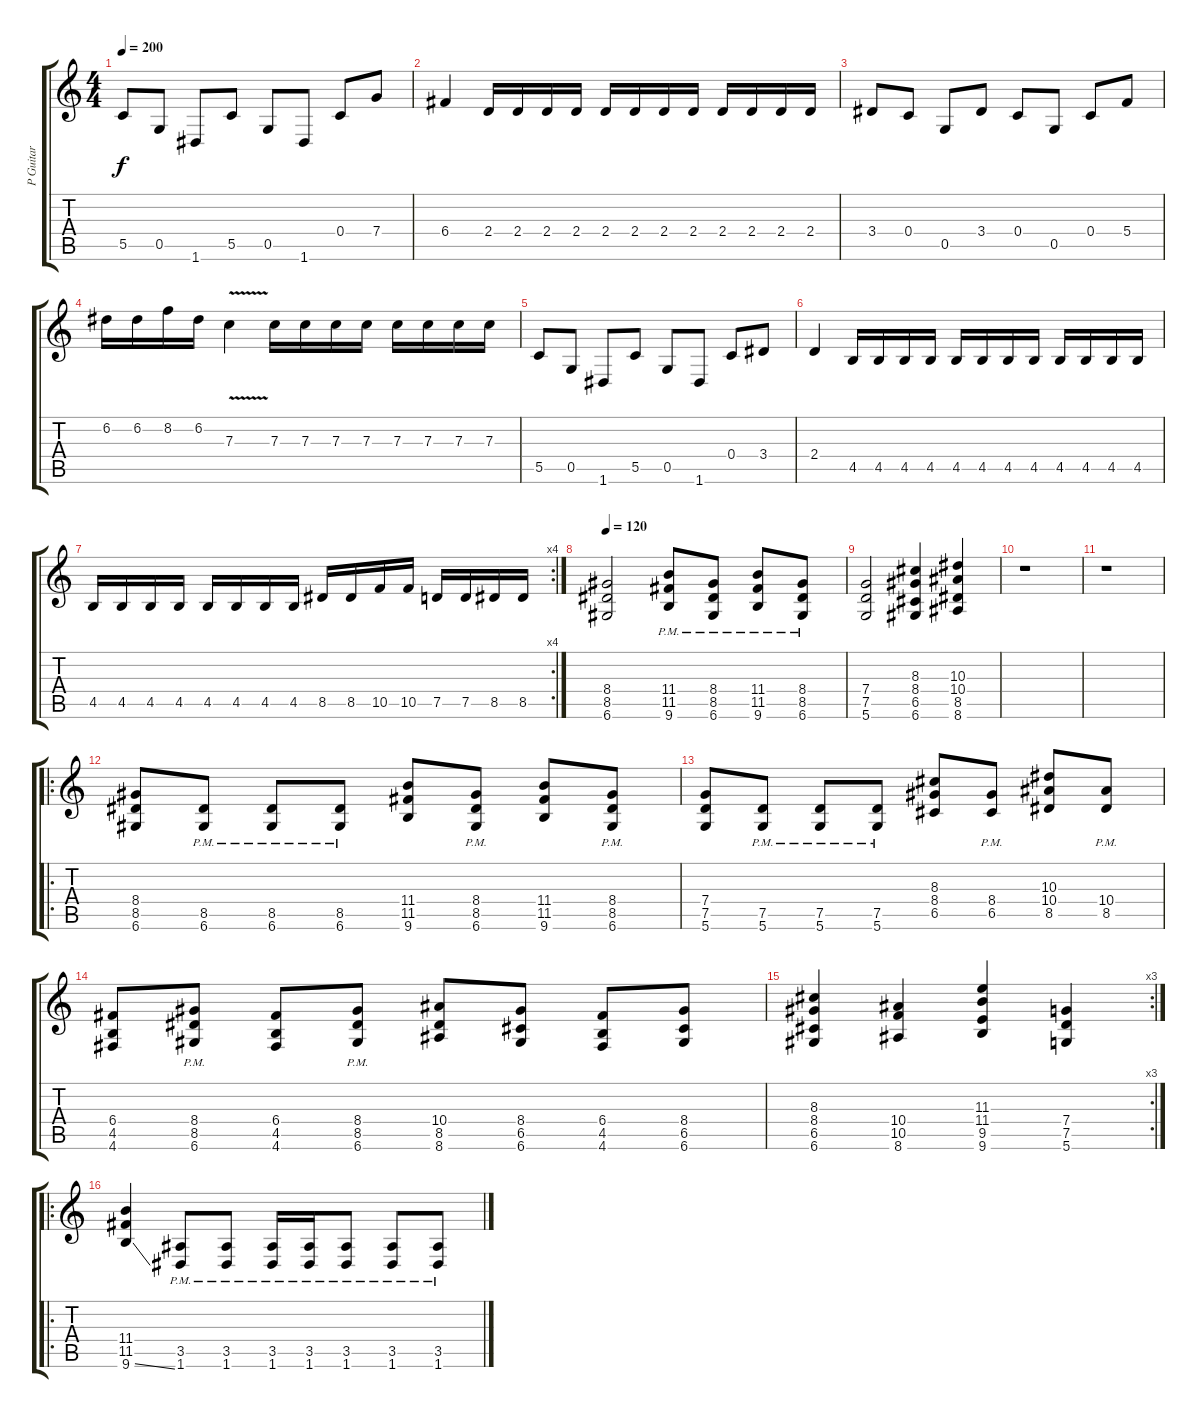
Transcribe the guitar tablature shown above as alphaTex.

\track ("P Guitar" "P Guitar") {instrument distortionguitar}
\staff {score tabs}
\tuning (D4 A3 F3 C3 G2 D2) {hide}
\ts (4 4)
\tempo 200
\clef g2
\ks c
5.5.8{dy f} 0.5.8 1.6.8 5.5.8 0.5.8 1.6.8 0.4.8 7.4.8 |
6.4.4 2.4.16 2.4.16 2.4.16 2.4.16 2.4.16 2.4.16 2.4.16 2.4.16 2.4.16 2.4.16 2.4.16 2.4.16 |
3.4.8 0.4.8 0.5.8 3.4.8 0.4.8 0.5.8 0.4.8 5.4.8 |
6.2.16 6.2.16 8.2.16 6.2.16 7.3{v}.4 7.3.16 7.3.16 7.3.16 7.3.16 7.3.16 7.3.16 7.3.16 7.3.16 |
5.5.8 0.5.8 1.6.8 5.5.8 0.5.8 1.6.8 0.4.8 3.4.8 |
2.4.4 4.5.16 4.5.16 4.5.16 4.5.16 4.5.16 4.5.16 4.5.16 4.5.16 4.5.16 4.5.16 4.5.16 4.5.16 |
\rc 4
4.5.16 4.5.16 4.5.16 4.5.16 4.5.16 4.5.16 4.5.16 4.5.16 8.5.16 8.5.16 10.5.16 10.5.16 7.5.16 7.5.16 8.5.16 8.5.16 |
\tempo 120
(8.4 8.5 6.6).2 (11.4{pm} 11.5{pm} 9.6{pm}).8 (8.4{pm} 8.5{pm} 6.6{pm}).8 (11.4{pm} 11.5{pm} 9.6{pm}).8 (8.4{pm} 8.5{pm} 6.6{pm}).8 |
(7.4 7.5 5.6).2 (8.3 8.4 6.5 6.6).4 (10.3 10.4 8.5 8.6).4 |
r.1 |
r.1 |
\ro
(8.4 8.5 6.6).8 (8.5{pm} 6.6{pm}).8 (8.5{pm} 6.6{pm}).8 (8.5{pm} 6.6{pm}).8 (11.4 11.5 9.6).8 (8.4{pm} 8.5{pm} 6.6{pm}).8 (11.4 11.5 9.6).8 (8.4{pm} 8.5{pm} 6.6{pm}).8 |
(7.4 7.5 5.6).8 (7.5{pm} 5.6{pm}).8 (7.5{pm} 5.6{pm}).8 (7.5{pm} 5.6{pm}).8 (8.3 8.4 6.5).8 (8.4{pm} 6.5{pm}).8 (10.3 10.4 8.5).8 (10.4{pm} 8.5{pm}).8 |
(6.4 4.5 4.6).8 (8.4{pm} 8.5{pm} 6.6{pm}).8 (6.4 4.5 4.6).8 (8.4{pm} 8.5{pm} 6.6{pm}).8 (10.4 8.5 8.6).8 (8.4 6.5 6.6).8 (6.4 4.5 4.6).8 (8.4 6.5 6.6).8 |
\rc 3
(8.3 8.4 6.5 6.6).4 (10.4 10.5 8.6).4 (11.3 11.4 9.5 9.6).4 (7.4 7.5 5.6).4 |
\ro
(11.4 11.5 9.6{ss}).4 (3.5{pm} 1.6{pm}).8 (3.5{pm} 1.6{pm}).8 (3.5{pm} 1.6{pm}).16 (3.5{pm} 1.6{pm}).16 (3.5{pm} 1.6{pm}).8 (3.5{pm} 1.6{pm}).8 (3.5{pm} 1.6{pm}).8
